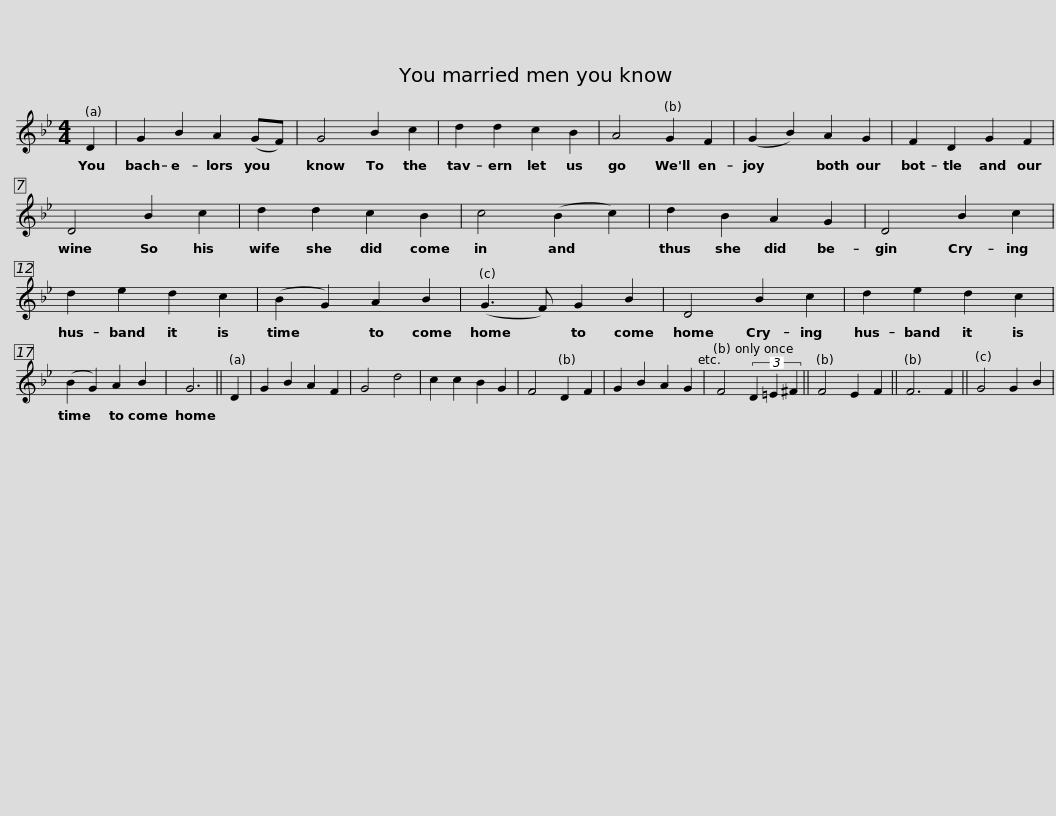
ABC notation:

X:1
L:1/8
M:4/4
I:linebreak $
K:Gmin
V:1 treble
V:1
 D2 | G2 B2 A2 (GF) | G4 B2 c2 | d2 d2 c2 B2 | A4 G2 F2 | %5
 (G2 B2) A2 G2 | F2 D2 G2 F2 |$ D4 B2 c2 | d2 d2 c2 B2 | c4 (B2 c2) | %10
 d2 B2 A2 G2 | D4 B2 c2 | d2 e2 d2 c2 |$ (B2 G2) A2 B2 | (G3 F) G2 B2 | %15
 D4 B2 c2 | d2 e2 d2 c2 | (B2 G2) A2 B2 | G6 || D2 |$ %20
 G2 B2 A2 F2 | G4 d4 | c2 c2 B2 G2 | F4 D2 F2 | G2 B2 A2 G2 | %25
 F4 (3D2 =E2 ^F2 ||$ F4 E2 F2 || F6 F2 || G4 G2 B2 | %29
